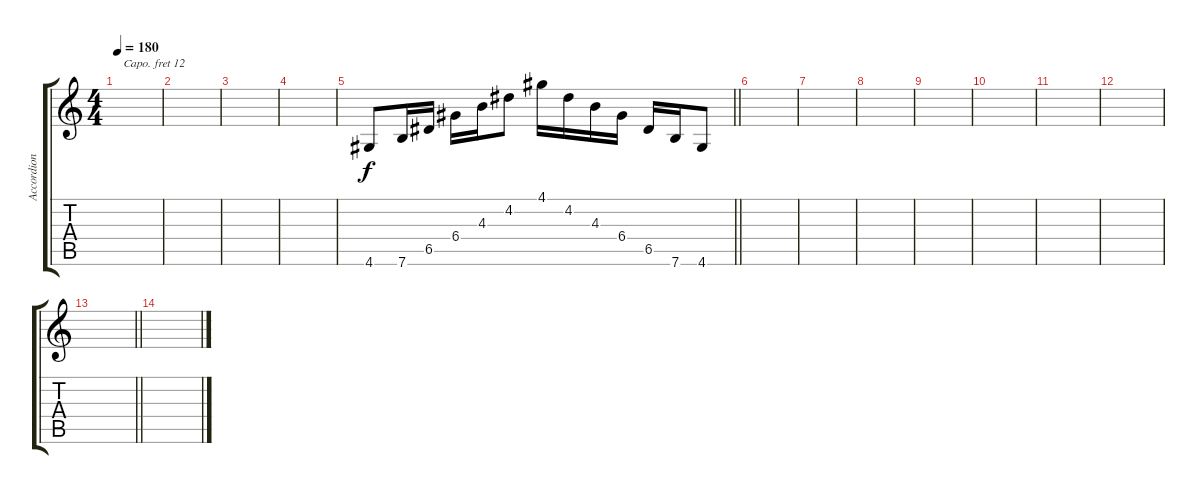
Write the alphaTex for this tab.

\track ("Accordion" "Accordion") {instrument accordion}
\staff {score tabs}
\capo 12
\tuning (E4 B3 G3 D3 A2 E2) {hide}
\ts (4 4)
\tempo 180
\clef g2
\ks c
|
|
|
|
\barLineRight lightlight
4.6.8 7.6.16 6.5.16 6.4.16 4.3.16 4.2.8 4.1.16 4.2.16 4.3.16 6.4.16 6.5.16 7.6.16 4.6.8 |
\section ("" "")
|
|
|
|
|
|
|
\barLineRight lightlight
|
\section ("" "")
